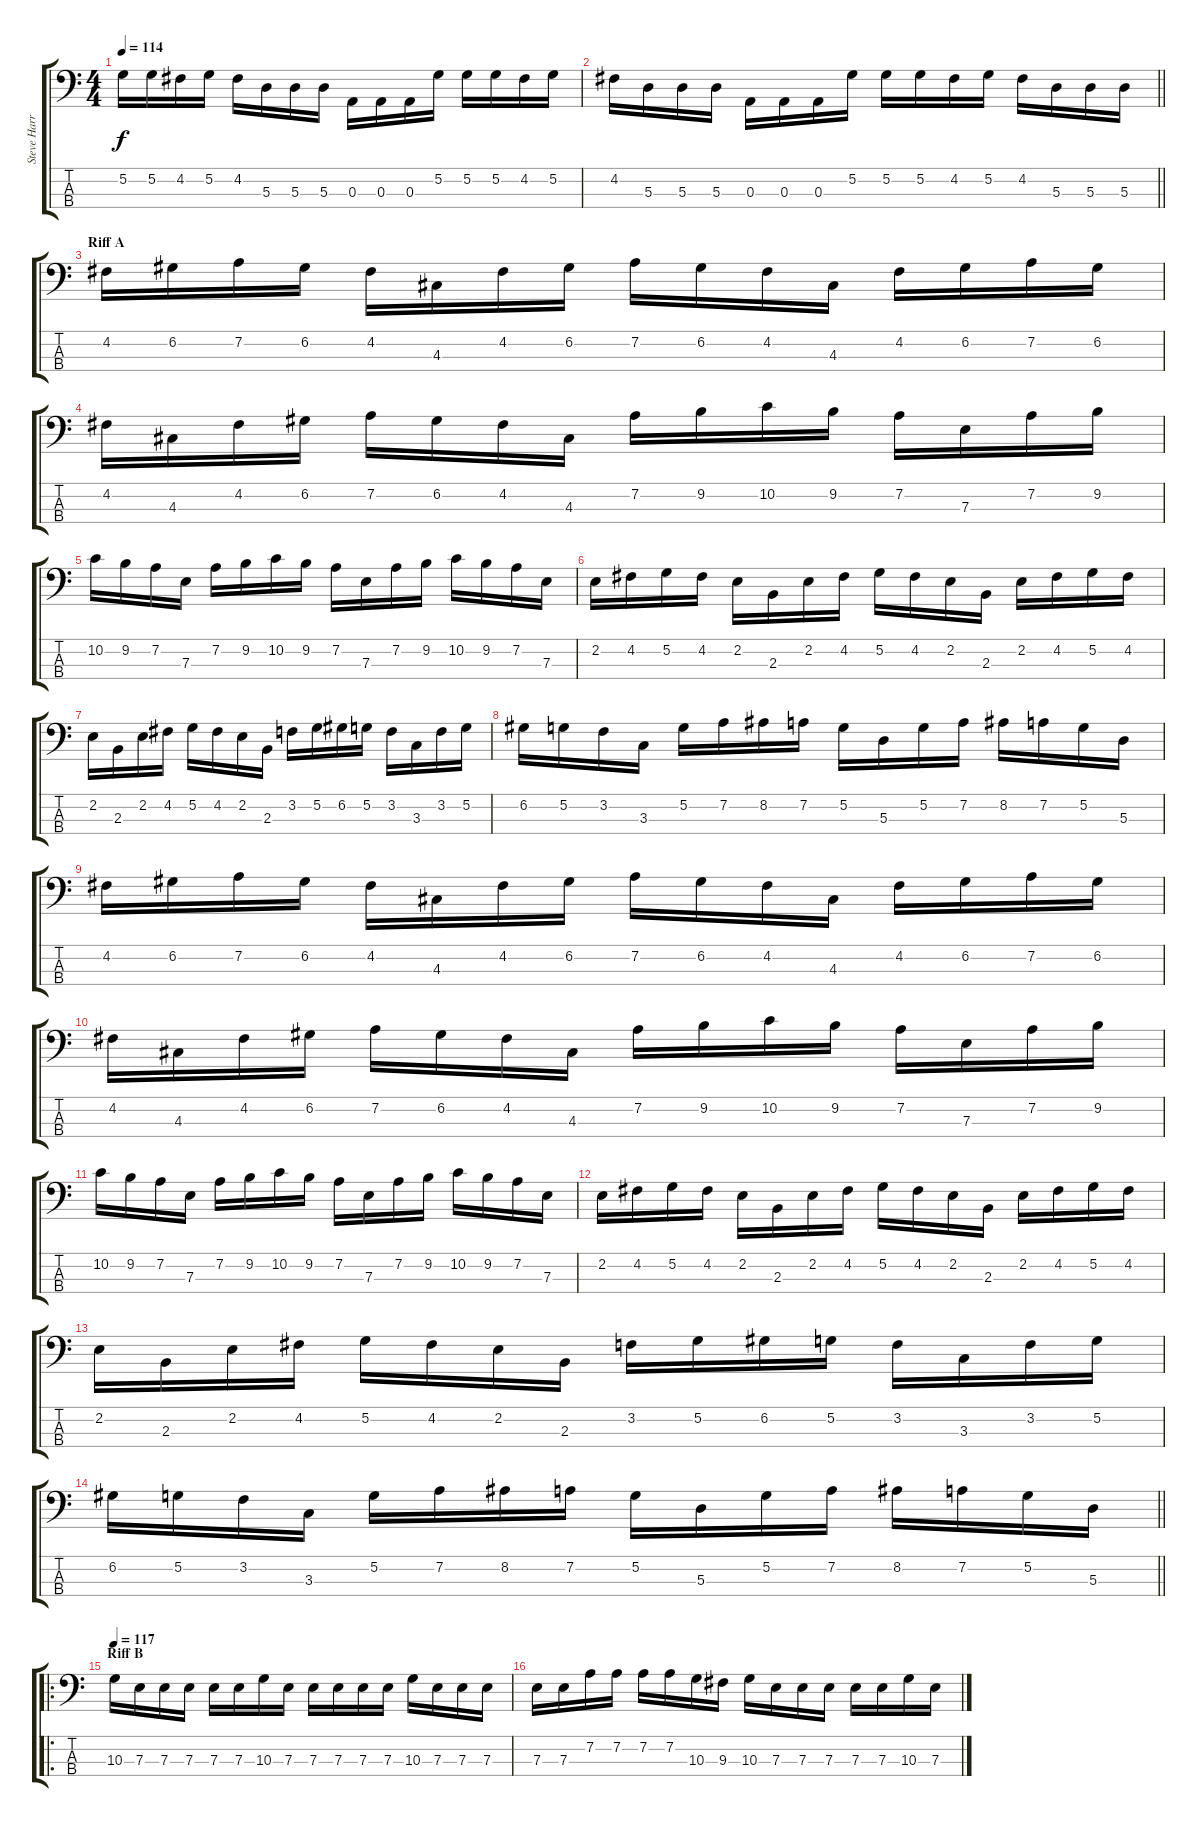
\track ("Steve Harris" "Steve Harr") {instrument electricbassfinger}
\staff {score tabs}
\tuning (G2 D2 A1 E1) {hide}
\ts (4 4)
\tempo 114
\clef f4
\ks c
5.2.16{dy f} 5.2.16 4.2.16 5.2.16 4.2.16 5.3.16 5.3.16 5.3.16 0.3.16 0.3.16 0.3.16 5.2.16 5.2.16 5.2.16 4.2.16 5.2.16 |
\barLineRight lightlight
4.2.16 5.3.16 5.3.16 5.3.16 0.3.16 0.3.16 0.3.16 5.2.16 5.2.16 5.2.16 4.2.16 5.2.16 4.2.16 5.3.16 5.3.16 5.3.16 |
\section ("" "Riff A")
4.2.16 6.2.16 7.2.16 6.2.16 4.2.16 4.3.16 4.2.16 6.2.16 7.2.16 6.2.16 4.2.16 4.3.16 4.2.16 6.2.16 7.2.16 6.2.16 |
4.2.16 4.3.16 4.2.16 6.2.16 7.2.16 6.2.16 4.2.16 4.3.16 7.2.16 9.2.16 10.2.16 9.2.16 7.2.16 7.3.16 7.2.16 9.2.16 |
10.2.16 9.2.16 7.2.16 7.3.16 7.2.16 9.2.16 10.2.16 9.2.16 7.2.16 7.3.16 7.2.16 9.2.16 10.2.16 9.2.16 7.2.16 7.3.16 |
2.2.16 4.2.16 5.2.16 4.2.16 2.2.16 2.3.16 2.2.16 4.2.16 5.2.16 4.2.16 2.2.16 2.3.16 2.2.16 4.2.16 5.2.16 4.2.16 |
2.2.16 2.3.16 2.2.16 4.2.16 5.2.16 4.2.16 2.2.16 2.3.16 3.2.16 5.2.16 6.2.16 5.2.16 3.2.16 3.3.16 3.2.16 5.2.16 |
6.2.16 5.2.16 3.2.16 3.3.16 5.2.16 7.2.16 8.2.16 7.2.16 5.2.16 5.3.16 5.2.16 7.2.16 8.2.16 7.2.16 5.2.16 5.3.16 |
4.2.16 6.2.16 7.2.16 6.2.16 4.2.16 4.3.16 4.2.16 6.2.16 7.2.16 6.2.16 4.2.16 4.3.16 4.2.16 6.2.16 7.2.16 6.2.16 |
4.2.16 4.3.16 4.2.16 6.2.16 7.2.16 6.2.16 4.2.16 4.3.16 7.2.16 9.2.16 10.2.16 9.2.16 7.2.16 7.3.16 7.2.16 9.2.16 |
10.2.16 9.2.16 7.2.16 7.3.16 7.2.16 9.2.16 10.2.16 9.2.16 7.2.16 7.3.16 7.2.16 9.2.16 10.2.16 9.2.16 7.2.16 7.3.16 |
2.2.16 4.2.16 5.2.16 4.2.16 2.2.16 2.3.16 2.2.16 4.2.16 5.2.16 4.2.16 2.2.16 2.3.16 2.2.16 4.2.16 5.2.16 4.2.16 |
2.2.16 2.3.16 2.2.16 4.2.16 5.2.16 4.2.16 2.2.16 2.3.16 3.2.16 5.2.16 6.2.16 5.2.16 3.2.16 3.3.16 3.2.16 5.2.16 |
\barLineRight lightlight
6.2.16 5.2.16 3.2.16 3.3.16 5.2.16 7.2.16 8.2.16 7.2.16 5.2.16 5.3.16 5.2.16 7.2.16 8.2.16 7.2.16 5.2.16 5.3.16 |
\ro
\section ("" "Riff B")
\tempo 117
10.3.16 7.3.16 7.3.16 7.3.16 7.3.16 7.3.16 10.3.16 7.3.16 7.3.16 7.3.16 7.3.16 7.3.16 10.3.16 7.3.16 7.3.16 7.3.16 |
7.3.16 7.3.16 7.2.16 7.2.16 7.2.16 7.2.16 10.3.16 9.3.16 10.3.16 7.3.16 7.3.16 7.3.16 7.3.16 7.3.16 10.3.16 7.3.16
